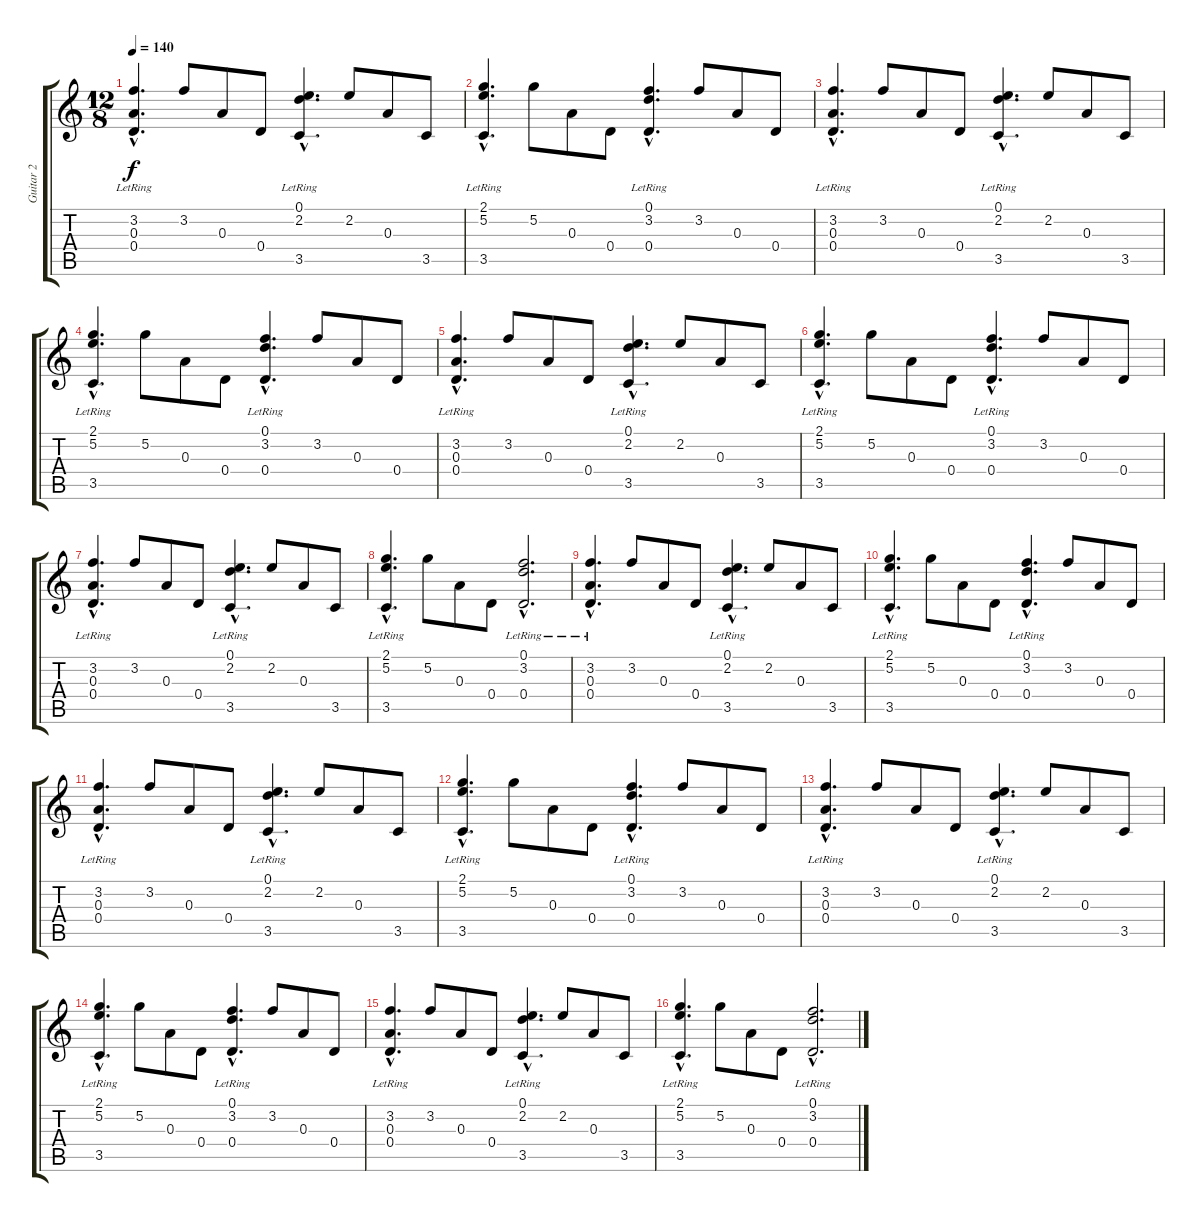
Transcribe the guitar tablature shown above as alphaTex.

\track ("Guitar 2" "Guitar 2") {instrument acousticguitarnylon}
\staff {score tabs}
\tuning (D4 D4 A3 D3 A2 D2) {hide}
\ts (12 8)
\tempo 140
\clef g2
\ks c
(3.2{hac lr} 0.3{hac lr} 0.4{hac lr}).4{d dy f} 3.2.8 0.3.8 0.4.8 (0.1{hac lr} 2.2{hac lr} 3.5{hac lr}).4{d} 2.2.8 0.3.8 3.5.8 |
(2.1{hac lr} 5.2{hac lr} 3.5{hac lr}).4{d} 5.2.8 0.3.8 0.4.8 (0.1{hac lr} 3.2{hac lr} 0.4{hac lr}).4{d} 3.2.8 0.3.8 0.4.8 |
(3.2{hac lr} 0.3{hac lr} 0.4{hac lr}).4{d} 3.2.8 0.3.8 0.4.8 (0.1{hac lr} 2.2{hac lr} 3.5{hac lr}).4{d} 2.2.8 0.3.8 3.5.8 |
(2.1{hac lr} 5.2{hac lr} 3.5{hac lr}).4{d} 5.2.8 0.3.8 0.4.8 (0.1{hac lr} 3.2{hac lr} 0.4{hac lr}).4{d} 3.2.8 0.3.8 0.4.8 |
(3.2{hac lr} 0.3{hac lr} 0.4{hac lr}).4{d} 3.2.8 0.3.8 0.4.8 (0.1{hac lr} 2.2{hac lr} 3.5{hac lr}).4{d} 2.2.8 0.3.8 3.5.8 |
(2.1{hac lr} 5.2{hac lr} 3.5{hac lr}).4{d} 5.2.8 0.3.8 0.4.8 (0.1{hac lr} 3.2{hac lr} 0.4{hac lr}).4{d} 3.2.8 0.3.8 0.4.8 |
(3.2{hac lr} 0.3{hac lr} 0.4{hac lr}).4{d} 3.2.8 0.3.8 0.4.8 (0.1{hac lr} 2.2{hac lr} 3.5{hac lr}).4{d} 2.2.8 0.3.8 3.5.8 |
(2.1{hac lr} 5.2{hac lr} 3.5{hac lr}).4{d} 5.2.8 0.3.8 0.4.8 (0.1{hac lr} 3.2{hac lr} 0.4{hac lr}).2{d} |
(3.2{hac lr} 0.3{hac lr} 0.4{hac lr}).4{d} 3.2.8 0.3.8 0.4.8 (0.1{hac lr} 2.2{hac lr} 3.5{hac lr}).4{d} 2.2.8 0.3.8 3.5.8 |
(2.1{hac lr} 5.2{hac lr} 3.5{hac lr}).4{d} 5.2.8 0.3.8 0.4.8 (0.1{hac lr} 3.2{hac lr} 0.4{hac lr}).4{d} 3.2.8 0.3.8 0.4.8 |
(3.2{hac lr} 0.3{hac lr} 0.4{hac lr}).4{d} 3.2.8 0.3.8 0.4.8 (0.1{hac lr} 2.2{hac lr} 3.5{hac lr}).4{d} 2.2.8 0.3.8 3.5.8 |
(2.1{hac lr} 5.2{hac lr} 3.5{hac lr}).4{d} 5.2.8 0.3.8 0.4.8 (0.1{hac lr} 3.2{hac lr} 0.4{hac lr}).4{d} 3.2.8 0.3.8 0.4.8 |
(3.2{hac lr} 0.3{hac lr} 0.4{hac lr}).4{d} 3.2.8 0.3.8 0.4.8 (0.1{hac lr} 2.2{hac lr} 3.5{hac lr}).4{d} 2.2.8 0.3.8 3.5.8 |
(2.1{hac lr} 5.2{hac lr} 3.5{hac lr}).4{d} 5.2.8 0.3.8 0.4.8 (0.1{hac lr} 3.2{hac lr} 0.4{hac lr}).4{d} 3.2.8 0.3.8 0.4.8 |
(3.2{hac lr} 0.3{hac lr} 0.4{hac lr}).4{d} 3.2.8 0.3.8 0.4.8 (0.1{hac lr} 2.2{hac lr} 3.5{hac lr}).4{d} 2.2.8 0.3.8 3.5.8 |
(2.1{hac lr} 5.2{hac lr} 3.5{hac lr}).4{d} 5.2.8 0.3.8 0.4.8 (0.1{hac lr} 3.2{hac lr} 0.4{hac lr}).2{d}
